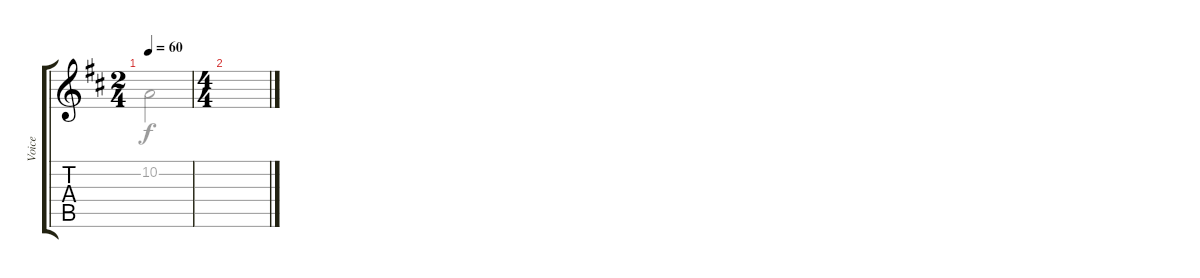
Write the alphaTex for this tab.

\track ("Voice" "Voice") {instrument choiraahs}
\staff {score tabs}
\tuning (E4 B3 G3 D3 A2 E2) {hide}
\voice
\ts (2 4)
\tempo 60
\clef g2
\ks bminor
|
\ts (4 4)
|
|
\voice
\clef g2
\ks bminor
10.2{t}.2{dy f} |
|
|
